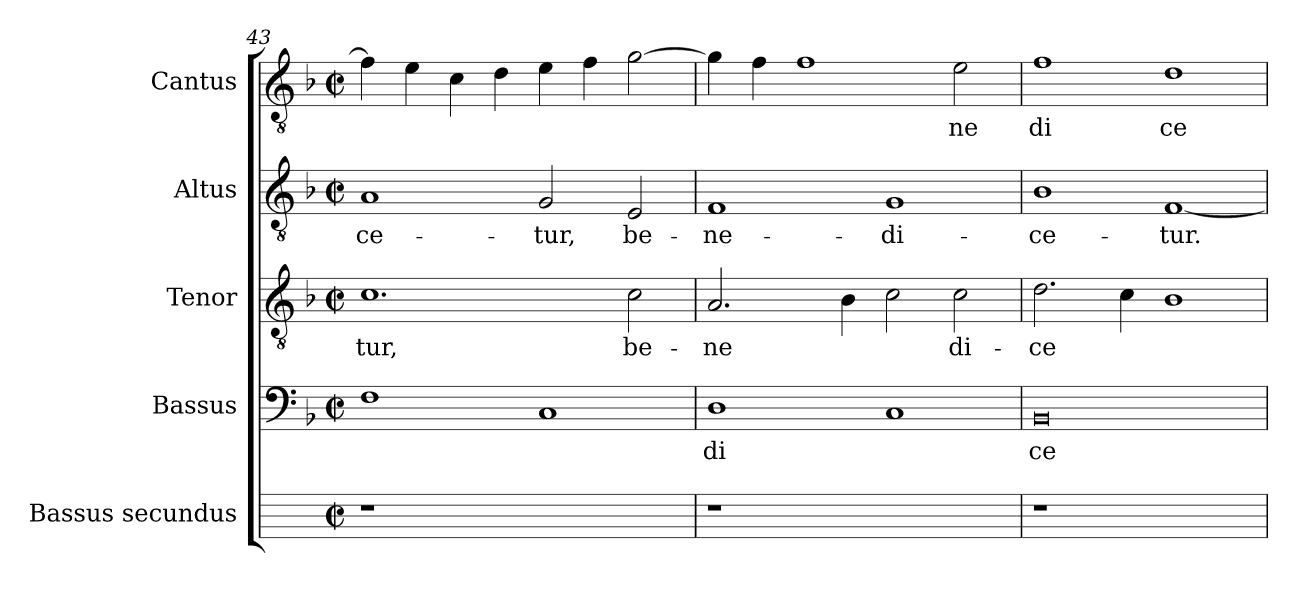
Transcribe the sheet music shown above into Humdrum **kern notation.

**kern	**kern	**text	**kern	**text	**kern	**text	**kern	**text
*part5	*part4	*part4	*part3	*part3	*part2	*part2	*part1	*part1
*staff5	*staff4	*staff4	*staff3	*staff3	*staff2	*staff2	*staff1	*staff1
*I"Bassus  secundus	*I"Bassus	*	*I"Tenor	*	*I"Altus	*	*I"Cantus	*
*	*I'B	*	*I'T	*	*I'A	*	*I'C	*
*	*clefF4	*	*clefGv2	*	*clefGv2	*	*clefGv2	*
*k[]	*k[b-]	*	*k[b-]	*	*k[b-]	*	*k[b-]	*
*C:	*F:	*	*F:	*	*F:	*	*F:	*
*M2/2	*M2/2	*	*M2/2	*	*M2/2	*	*M2/2	*
*met(c|)	*met(c|)	*	*met(c|)	*	*met(c|)	*	*met(c|)	*
=43	=43	=43	=43	=43	=43	=43	=43	=43
!	!	!LO:LY:b:cj	!	!LO:LY:b:cj	!	!LO:LY:b:cj	!	!LO:LY:b:cj
1r	1F	.	1.c	-tur,	1A	-ce-	4f\]	.
!	!	!	!	!	!	!	!	!LO:LY:b:cj
.	.	.	.	.	.	.	4e\	.
!	!	!	!	!	!	!	!	!LO:LY:b:cj
.	.	.	.	.	.	.	4c\	.
!	!	!	!	!	!	!	!	!LO:LY:b:cj
.	.	.	.	.	.	.	4d\	.
!	!	!LO:LY:b:cj	!	!	!	!LO:LY:b:cj	!	!LO:LY:b:cj
1ryy	1C	.	.	.	2G/	-tur,	4e\	.
!	!	!	!	!	!	!	!	!LO:LY:b:cj
.	.	.	.	.	.	.	4f\	.
!	!	!	!	!LO:LY:b:cj	!	!LO:LY:b:cj	!	!LO:LY:b:cj
.	.	.	2c\	be-	2E/	be-	[>2g\	.
=44	=44	=44	=44	=44	=44	=44	=44	=44
!	!	!LO:LY:b:cj	!	!LO:LY:b:cj	!	!LO:LY:b:cj	!	!LO:LY:b:cj
1r	1D	di	2.A/	-ne-	1F	-ne-	4g\]	.
!	!	!	!	!	!	!	!	!LO:LY:b:cj
.	.	.	.	.	.	.	4f\	.
!	!	!	!	!	!	!	!	!LO:LY:b:cj
.	.	.	.	.	.	.	1f	.
!	!	!	!	!LO:LY:b:cj	!	!	!	!
.	.	.	4B-\	--	.	.	.	.
!	!	!LO:LY:b:cj	!	!LO:LY:b:cj	!	!LO:LY:b:cj	!	!
1ryy	1C	.	2c\	--	1G	-di-	.	.
!	!	!	!	!LO:LY:b:cj	!	!	!	!LO:LY:b:cj
.	.	.	2c\	-di-	.	.	2e\	ne
=45	=45	=45	=45	=45	=45	=45	=45	=45
!	!	!LO:LY:b:cj	!	!LO:LY:b:cj	!	!LO:LY:b:cj	!	!LO:LY:b:cj
1r	0BB-	ce	2.d\	-ce-	1B-	-ce-	1f	di
!	!	!	!	!LO:LY:b:cj	!	!	!	!
.	.	.	4c\	--	.	.	.	.
!	!	!	!	!LO:LY:b:cj	!	!LO:LY:b:cj	!	!LO:LY:b:cj
1ryy	.	.	1B-	--	[<1F	-tur.	1d	ce
=	=	=	=	=	=	=	=	=
*-	*-	*-	*-	*-	*-	*-	*-	*-
